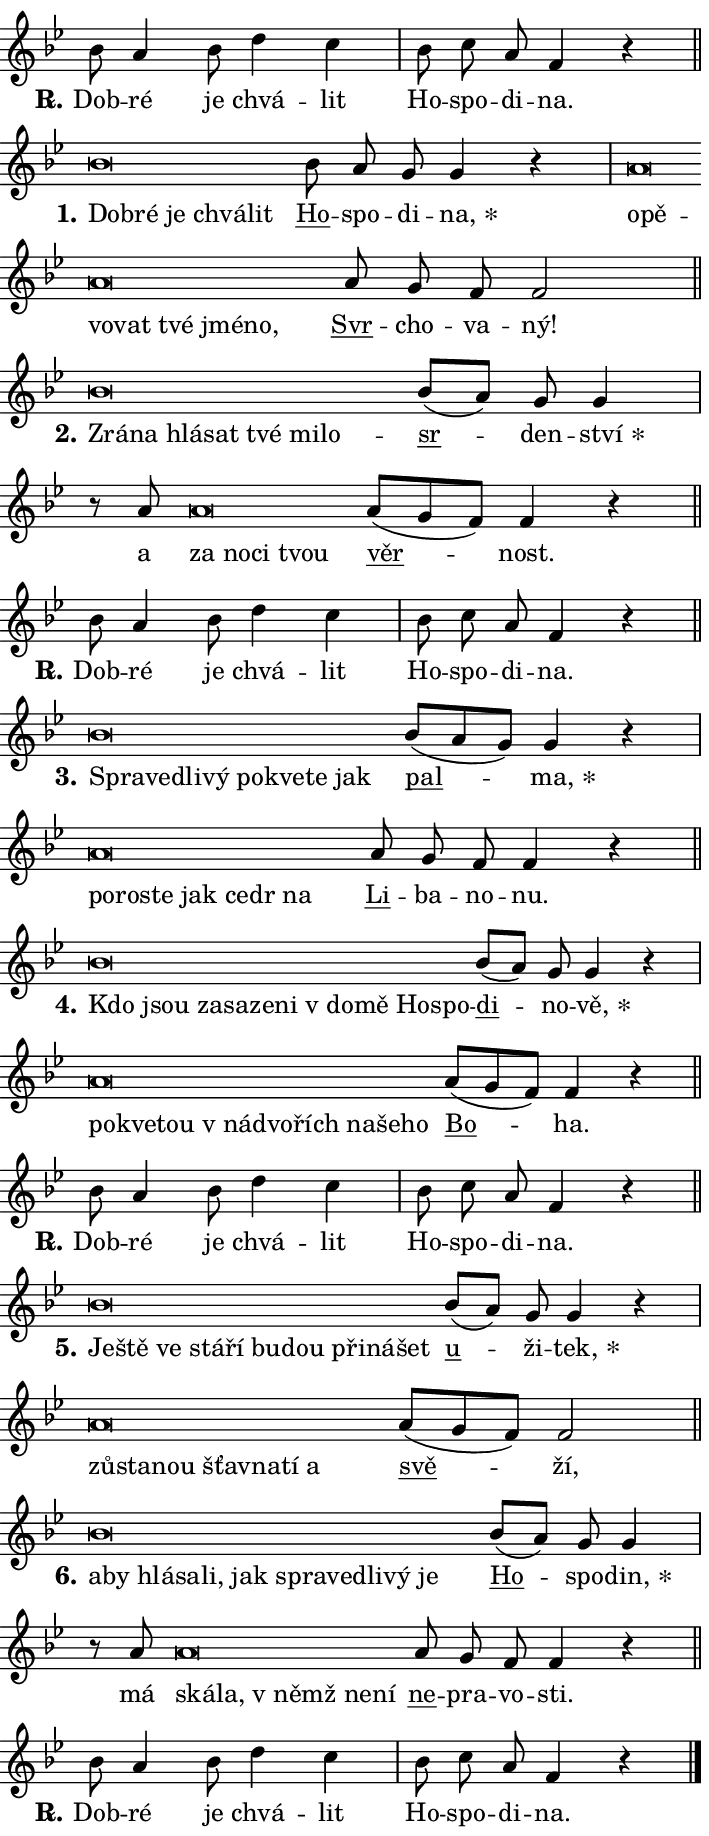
\version "2.24.0"
\header { tagline = "" }
\paper {
  indent = 0\cm
  top-margin = 0\cm
  right-margin = 0.13\cm % to fit lyric hyphens
  bottom-margin = 0\cm
  left-margin = 0\cm
  paper-width = 12\cm
  page-breaking = #ly:one-page-breaking
  system-system-spacing.basic-distance = #11
  score-system-spacing.basic-distance = #11
  ragged-last = ##f
}


%% Author: Thomas Morley
%% https://lists.gnu.org/archive/html/lilypond-user/2020-05/msg00002.html
#(define (line-position grob)
"Returns position of @var[grob} in current system:
   @code{'start}, if at first time-step
   @code{'end}, if at last time-step
   @code{'middle} otherwise
"
  (let* ((col (ly:item-get-column grob))
         (ln (ly:grob-object col 'left-neighbor))
         (rn (ly:grob-object col 'right-neighbor))
         (col-to-check-left (if (ly:grob? ln) ln col))
         (col-to-check-right (if (ly:grob? rn) rn col))
         (break-dir-left
           (and
             (ly:grob-property col-to-check-left 'non-musical #f)
             (ly:item-break-dir col-to-check-left)))
         (break-dir-right
           (and
             (ly:grob-property col-to-check-right 'non-musical #f)
             (ly:item-break-dir col-to-check-right))))
        (cond ((eqv? 1 break-dir-left) 'start)
              ((eqv? -1 break-dir-right) 'end)
              (else 'middle))))

#(define (tranparent-at-line-position vctor)
  (lambda (grob)
  "Relying on @code{line-position} select the relevant enry from @var{vctor}.
Used to determine transparency,"
    (case (line-position grob)
      ((end) (not (vector-ref vctor 0)))
      ((middle) (not (vector-ref vctor 1)))
      ((start) (not (vector-ref vctor 2))))))

noteHeadBreakVisibility =
#(define-music-function (break-visibility)(vector?)
"Makes @code{NoteHead}s transparent relying on @var{break-visibility}"
#{
  \override NoteHead.transparent =
    #(tranparent-at-line-position break-visibility)
#})

#(define delete-ledgers-for-transparent-note-heads
  (lambda (grob)
    "Reads whether a @code{NoteHead} is transparent.
If so this @code{NoteHead} is removed from @code{'note-heads} from
@var{grob}, which is supposed to be @code{LedgerLineSpanner}.
As a result ledgers are not printed for this @code{NoteHead}"
    (let* ((nhds-array (ly:grob-object grob 'note-heads))
           (nhds-list
             (if (ly:grob-array? nhds-array)
                 (ly:grob-array->list nhds-array)
                 '()))
           ;; Relies on the transparent-property being done before
           ;; Staff.LedgerLineSpanner.after-line-breaking is executed.
           ;; This is fragile ...
           (to-keep
             (remove
               (lambda (nhd)
                 (ly:grob-property nhd 'transparent #f))
               nhds-list)))
      ;; TODO find a better method to iterate over grob-arrays, similiar
      ;; to filter/remove etc for lists
      ;; For now rebuilt from scratch
      (set! (ly:grob-object grob 'note-heads)  '())
      (for-each
        (lambda (nhd)
          (ly:pointer-group-interface::add-grob grob 'note-heads nhd))
        to-keep))))

squashNotes = {
  \override NoteHead.X-extent = #'(-0.2 . 0.2)
  \override NoteHead.Y-extent = #'(-0.75 . 0)
  \override NoteHead.stencil =
    #(lambda (grob)
       (let ((pos (ly:grob-property grob 'staff-position)))
         (begin
           (if (< pos -7) (display "ERROR: Lower brevis then expected\n") (display ""))
           (if (<= pos -6) ly:text-interface::print ly:note-head::print))))
}
unSquashNotes = {
  \revert NoteHead.X-extent
  \revert NoteHead.Y-extent
  \revert NoteHead.stencil
}

hideNotes = \noteHeadBreakVisibility #begin-of-line-visible
unHideNotes = \noteHeadBreakVisibility #all-visible

% work-around for resetting accidentals
% https://lilypond.org/doc/v2.23/Documentation/notation/displaying-rhythms#unmetered-music
cadenzaMeasure = {
  \cadenzaOff
  \partial 1024 s1024
  \cadenzaOn
}

#(define-markup-command (accent layout props text) (markup?)
  "Underline accented syllable"
  (interpret-markup layout props
    #{\markup \override #'(offset . 4.3) \underline { #text }#}))

responsum = \markup \concat {
  "R" \hspace #-1.05 \path #0.1 #'((moveto 0 0.07) (lineto 0.9 0.8)) \hspace #0.05 "."
}

spaceSize = #0.6828661417322834 % exact space size for TeX Gyre Schola

\layout {
  \context {
    \Staff
    \remove "Time_signature_engraver"
    \override LedgerLineSpanner.after-line-breaking = #delete-ledgers-for-transparent-note-heads
  }
  \context {
    \Lyrics {
      \override LyricSpace.minimum-distance = \spaceSize
      \override LyricText.font-name = #"TeX Gyre Schola"
      \override LyricText.font-size = 1
      \override StanzaNumber.font-name = #"TeX Gyre Schola Bold"
      \override StanzaNumber.font-size = 1
    }
  }
  \context {
    \Score 
    \override NoteHead.text =
      #(lambda (grob) 
        (let ((pos (ly:grob-property grob 'staff-position)))
          #{\markup {
            \combine
              \halign #-0.55 \raise #(if (= pos -6) 0 0.5) \override #'(thickness . 2) \draw-line #'(3.2 . 0)
              \musicglyph "noteheads.sM1"
          }#}))
  }
}

% magnetic-lyrics.ily
%
%   written by
%     Jean Abou Samra <jean@abou-samra.fr>
%     Werner Lemberg <wl@gnu.org>
%
%   adapted by
%     Jiri Hon <jiri.hon@gmail.com>
%
% Version 2022-Apr-15

% https://www.mail-archive.com/lilypond-user@gnu.org/msg149350.html

#(define (Left_hyphen_pointer_engraver context)
   "Collect syllable-hyphen-syllable occurrences in lyrics and store
them in properties.  This engraver only looks to the left.  For
example, if the lyrics input is @code{foo -- bar}, it does the
following.

@itemize @bullet
@item
Set the @code{text} property of the @code{LyricHyphen} grob between
@q{foo} and @q{bar} to @code{foo}.

@item
Set the @code{left-hyphen} property of the @code{LyricText} grob with
text @q{foo} to the @code{LyricHyphen} grob between @q{foo} and
@q{bar}.
@end itemize

Use this auxiliary engraver in combination with the
@code{lyric-@/text::@/apply-@/magnetic-@/offset!} hook."
   (let ((hyphen #f)
         (text #f))
     (make-engraver
      (acknowledgers
       ((lyric-syllable-interface engraver grob source-engraver)
        (set! text grob)))
      (end-acknowledgers
       ((lyric-hyphen-interface engraver grob source-engraver)
        ;(when (not (grob::has-interface grob 'lyric-space-interface))
          (set! hyphen grob)));)
      ((stop-translation-timestep engraver)
       (when (and text hyphen)
         (ly:grob-set-object! text 'left-hyphen hyphen))
       (set! text #f)
       (set! hyphen #f)))))

#(define (lyric-text::apply-magnetic-offset! grob)
   "If the space between two syllables is less than the value in
property @code{LyricText@/.details@/.squash-threshold}, move the right
syllable to the left so that it gets concatenated with the left
syllable.

Use this function as a hook for
@code{LyricText@/.after-@/line-@/breaking} if the
@code{Left_@/hyphen_@/pointer_@/engraver} is active."
   (let ((hyphen (ly:grob-object grob 'left-hyphen #f)))
     (when hyphen
       (let ((left-text (ly:spanner-bound hyphen LEFT)))
         (when (grob::has-interface left-text 'lyric-syllable-interface)
           (let* ((common (ly:grob-common-refpoint grob left-text X))
                  (this-x-ext (ly:grob-extent grob common X))
                  (left-x-ext
                   (begin
                     ;; Trigger magnetism for left-text.
                     (ly:grob-property left-text 'after-line-breaking)
                     (ly:grob-extent left-text common X)))
                  ;; `delta` is the gap width between two syllables.
                  (delta (- (interval-start this-x-ext)
                            (interval-end left-x-ext)))
                  (details (ly:grob-property grob 'details))
                  (threshold (assoc-get 'squash-threshold details 0.2)))
             (when (< delta threshold)
               (let* (;; We have to manipulate the input text so that
                      ;; ligatures crossing syllable boundaries are not
                      ;; disabled.  For languages based on the Latin
                      ;; script this is essentially a beautification.
                      ;; However, for non-Western scripts it can be a
                      ;; necessity.
                      (lt (ly:grob-property left-text 'text))
                      (rt (ly:grob-property grob 'text))
                      (is-space (grob::has-interface hyphen 'lyric-space-interface))
                      (space (if is-space " " ""))
                      (extra-delta (if is-space spaceSize 0))
                      ;; Append new syllable.
                      (ltrt-space (if (and (string? lt) (string? rt))
                                (string-append lt space rt)
                                (make-concat-markup (list lt space rt))))
                      ;; Right-align `ltrt` to the right side.
                      (ltrt-space-markup (grob-interpret-markup
                               grob
                               (make-translate-markup
                                (cons (interval-length this-x-ext) 0)
                                (make-right-align-markup ltrt-space)))))
                 (begin
                   ;; Don't print `left-text`.
                   (ly:grob-set-property! left-text 'stencil #f)
                   ;; Set text and stencil (which holds all collected
                   ;; syllables so far) and shift it to the left.
                   (ly:grob-set-property! grob 'text ltrt-space)
                   (ly:grob-set-property! grob 'stencil ltrt-space-markup)
                   (ly:grob-translate-axis! grob (- (- delta extra-delta)) X))))))))))


#(define (lyric-hyphen::displace-bounds-first grob)
   ;; Make very sure this callback isn't triggered too early.
   (let ((left (ly:spanner-bound grob LEFT))
         (right (ly:spanner-bound grob RIGHT)))
     (ly:grob-property left 'after-line-breaking)
     (ly:grob-property right 'after-line-breaking)
     (ly:lyric-hyphen::print grob)))

squashThreshold = #0.4

\layout {
  \context {
    \Lyrics
    \consists #Left_hyphen_pointer_engraver
    \override LyricText.after-line-breaking =
      #lyric-text::apply-magnetic-offset!
    \override LyricHyphen.stencil = #lyric-hyphen::displace-bounds-first
    \override LyricText.details.squash-threshold = \squashThreshold
    \override LyricHyphen.minimum-distance = 0
    \override LyricHyphen.minimum-length = \squashThreshold
  }
}

squashText = \override LyricText.details.squash-threshold = 9999
unSquashText = \override LyricText.details.squash-threshold = \squashThreshold

leftText = \override LyricText.self-alignment-X = #LEFT
unLeftText = \revert LyricText.self-alignment-X

starOffset = #(lambda (grob) 
                (let ((x_offset (ly:self-alignment-interface::aligned-on-x-parent grob)))
                  (if (= x_offset 0) 0 (+ x_offset 1.2))))

star = #(define-music-function (syllable)(string?)
"Append star separator at the end of a syllable"
#{
  \once \override LyricText.X-offset = #starOffset
  \lyricmode { \markup {
    #syllable
    \override #'((font-name . "TeX Gyre Schola Bold")) \hspace #0.2 \lower #0.65 \larger "*"
  } }
#})

starAccent = #(define-music-function (syllable)(string?)
"Append star separator at the end of a syllable and make accent"
#{
  \once \override LyricText.X-offset = #starOffset
  \lyricmode { \markup {
    \accent #syllable
    \override #'((font-name . "TeX Gyre Schola Bold")) \hspace #0.2 \lower #0.65 \larger "*"
  } }
#})

breath = #(define-music-function (syllable)(string?)
"Append breathing indicator at the end of a syllable"
#{
  \lyricmode { \markup { #syllable "+" } }
#})

optionalBreath = #(define-music-function (syllable)(string?)
"Append optional breathing indicator at the end of a syllable"
#{
  \lyricmode { \markup { #syllable "(+)" } }
#})


\score {
    <<
        \new Voice = "melody" { \cadenzaOn \key bes \major \relative { bes'8 a4 bes8 d4 c \cadenzaMeasure \bar "|" bes8 c a f4 r \cadenzaMeasure \bar "||" \break } }
        \new Lyrics \lyricsto "melody" { \lyricmode { \set stanza = \responsum
Dob -- ré je chvá -- lit Ho -- spo -- di -- na. } }
    >>
    \layout {}
}

\score {
    <<
        \new Voice = "melody" { \cadenzaOn \key bes \major \relative { \squashNotes bes'\breve*1/16 \hideNotes \breve*1/16 \bar "" \breve*1/16 \bar "" \breve*1/16 \breve*1/16 \bar "" \unHideNotes \unSquashNotes \bar "" bes8 a g g4 r \cadenzaMeasure \bar "|" \squashNotes a\breve*1/16 \hideNotes \breve*1/16 \bar "" \breve*1/16 \bar "" \breve*1/16 \bar "" \breve*1/16 \bar "" \breve*1/16 \breve*1/16 \bar "" \unHideNotes \unSquashNotes \bar "" a8 g f f2 \cadenzaMeasure \bar "||" \break } }
        \new Lyrics \lyricsto "melody" { \lyricmode { \set stanza = "1."
\leftText Dob -- \squashText ré je chvá -- lit \unLeftText \unSquashText \markup \accent Ho -- spo -- di -- \star na, \leftText o -- \squashText pě -- vo -- vat tvé jmé -- no, \unLeftText \unSquashText \markup \accent Svr -- cho -- va -- ný! } }
    >>
    \layout {}
}

\score {
    <<
        \new Voice = "melody" { \cadenzaOn \key bes \major \relative { \squashNotes bes'\breve*1/16 \hideNotes \breve*1/16 \bar "" \breve*1/16 \bar "" \breve*1/16 \bar "" \breve*1/16 \bar "" \breve*1/16 \breve*1/16 \bar "" \unHideNotes \unSquashNotes \bar "" bes8[( a)] g g4 \cadenzaMeasure \bar "|" r8 a \squashNotes a\breve*1/16 \hideNotes \breve*1/16 \bar "" \breve*1/16 \breve*1/16 \bar "" \unHideNotes \unSquashNotes \bar "" a8[( g f)] f4 r \cadenzaMeasure \bar "||" \break } }
        \new Lyrics \lyricsto "melody" { \lyricmode { \set stanza = "2."
\leftText Zrá -- \squashText na hlá -- sat tvé mi -- lo -- \unLeftText \unSquashText \markup \accent sr -- den -- \star ství a \leftText za \squashText no -- ci tvou \unLeftText \unSquashText \markup \accent věr -- nost. } }
    >>
    \layout {}
}

\score {
    <<
        \new Voice = "melody" { \cadenzaOn \key bes \major \relative { bes'8 a4 bes8 d4 c \cadenzaMeasure \bar "|" bes8 c a f4 r \cadenzaMeasure \bar "||" \break } }
        \new Lyrics \lyricsto "melody" { \lyricmode { \set stanza = \responsum
Dob -- ré je chvá -- lit Ho -- spo -- di -- na. } }
    >>
    \layout {}
}

\score {
    <<
        \new Voice = "melody" { \cadenzaOn \key bes \major \relative { \squashNotes bes'\breve*1/16 \hideNotes \breve*1/16 \bar "" \breve*1/16 \bar "" \breve*1/16 \bar "" \breve*1/16 \bar "" \breve*1/16 \bar "" \breve*1/16 \breve*1/16 \bar "" \unHideNotes \unSquashNotes \bar "" bes8[( a g)] g4 r \cadenzaMeasure \bar "|" \squashNotes a\breve*1/16 \hideNotes \breve*1/16 \bar "" \breve*1/16 \bar "" \breve*1/16 \bar "" \breve*1/16 \bar "" \breve*1/16 \breve*1/16 \bar "" \unHideNotes \unSquashNotes \bar "" a8 g f f4 r \cadenzaMeasure \bar "||" \break } }
        \new Lyrics \lyricsto "melody" { \lyricmode { \set stanza = "3."
\leftText Spra -- \squashText ve -- dli -- vý po -- kve -- te jak \unLeftText \unSquashText \markup \accent pal -- \star ma, \leftText po -- \squashText ro -- ste jak ce -- dr na \unLeftText \unSquashText \markup \accent Li -- ba -- no -- nu. } }
    >>
    \layout {}
}

\score {
    <<
        \new Voice = "melody" { \cadenzaOn \key bes \major \relative { \squashNotes bes'\breve*1/16 \hideNotes \breve*1/16 \bar "" \breve*1/16 \bar "" \breve*1/16 \bar "" \breve*1/16 \bar "" \breve*1/16 \bar "" \breve*1/16 \bar "" \breve*1/16 \bar "" \breve*1/16 \breve*1/16 \bar "" \unHideNotes \unSquashNotes \bar "" bes8[( a)] g g4 r \cadenzaMeasure \bar "|" \squashNotes a\breve*1/16 \hideNotes \breve*1/16 \bar "" \breve*1/16 \bar "" \breve*1/16 \bar "" \breve*1/16 \bar "" \breve*1/16 \bar "" \breve*1/16 \bar "" \breve*1/16 \breve*1/16 \bar "" \unHideNotes \unSquashNotes \bar "" a8[( g f)] f4 r \cadenzaMeasure \bar "||" \break } }
        \new Lyrics \lyricsto "melody" { \lyricmode { \set stanza = "4."
\leftText Kdo \squashText jsou za -- sa -- ze -- ni "v do" -- mě Ho -- spo -- \unLeftText \unSquashText \markup \accent di -- no -- \star vě, \leftText po -- \squashText kve -- tou "v ná" -- dvo -- řích na -- še -- ho \unLeftText \unSquashText \markup \accent Bo -- ha. } }
    >>
    \layout {}
}

\score {
    <<
        \new Voice = "melody" { \cadenzaOn \key bes \major \relative { bes'8 a4 bes8 d4 c \cadenzaMeasure \bar "|" bes8 c a f4 r \cadenzaMeasure \bar "||" \break } }
        \new Lyrics \lyricsto "melody" { \lyricmode { \set stanza = \responsum
Dob -- ré je chvá -- lit Ho -- spo -- di -- na. } }
    >>
    \layout {}
}

\score {
    <<
        \new Voice = "melody" { \cadenzaOn \key bes \major \relative { \squashNotes bes'\breve*1/16 \hideNotes \breve*1/16 \bar "" \breve*1/16 \bar "" \breve*1/16 \bar "" \breve*1/16 \bar "" \breve*1/16 \bar "" \breve*1/16 \bar "" \breve*1/16 \bar "" \breve*1/16 \breve*1/16 \bar "" \unHideNotes \unSquashNotes \bar "" bes8[( a)] g g4 r \cadenzaMeasure \bar "|" \squashNotes a\breve*1/16 \hideNotes \breve*1/16 \bar "" \breve*1/16 \bar "" \breve*1/16 \bar "" \breve*1/16 \bar "" \breve*1/16 \breve*1/16 \bar "" \unHideNotes \unSquashNotes \bar "" a8[( g f)] f2 \cadenzaMeasure \bar "||" \break } }
        \new Lyrics \lyricsto "melody" { \lyricmode { \set stanza = "5."
\leftText Je -- \squashText ště ve stá -- ří bu -- dou při -- ná -- šet \unLeftText \unSquashText \markup \accent u -- ži -- \star tek, \leftText zů -- \squashText sta -- nou šťav -- na -- tí a \unLeftText \unSquashText \markup \accent svě -- ží, } }
    >>
    \layout {}
}

\score {
    <<
        \new Voice = "melody" { \cadenzaOn \key bes \major \relative { \squashNotes bes'\breve*1/16 \hideNotes \breve*1/16 \bar "" \breve*1/16 \bar "" \breve*1/16 \bar "" \breve*1/16 \bar "" \breve*1/16 \bar "" \breve*1/16 \bar "" \breve*1/16 \bar "" \breve*1/16 \bar "" \breve*1/16 \breve*1/16 \bar "" \unHideNotes \unSquashNotes \bar "" bes8[( a)] g g4 \cadenzaMeasure \bar "|" r8 a \squashNotes a\breve*1/16 \hideNotes \breve*1/16 \bar "" \breve*1/16 \bar "" \breve*1/16 \breve*1/16 \bar "" \unHideNotes \unSquashNotes \bar "" a8 g f f4 r \cadenzaMeasure \bar "||" \break } }
        \new Lyrics \lyricsto "melody" { \lyricmode { \set stanza = "6."
\leftText a -- \squashText by hlá -- sa -- li, jak spra -- ve -- dli -- vý je \unLeftText \unSquashText \markup \accent Ho -- spo -- \star din, má \leftText ská -- \squashText la, "v němž" ne -- ní \unLeftText \unSquashText \markup \accent ne -- pra -- vo -- sti. } }
    >>
    \layout {}
}

\score {
    <<
        \new Voice = "melody" { \cadenzaOn \key bes \major \relative { bes'8 a4 bes8 d4 c \cadenzaMeasure \bar "|" bes8 c a f4 r \cadenzaMeasure \bar "||" \break } \bar "|." }
        \new Lyrics \lyricsto "melody" { \lyricmode { \set stanza = \responsum
Dob -- ré je chvá -- lit Ho -- spo -- di -- na. } }
    >>
    \layout {}
}
